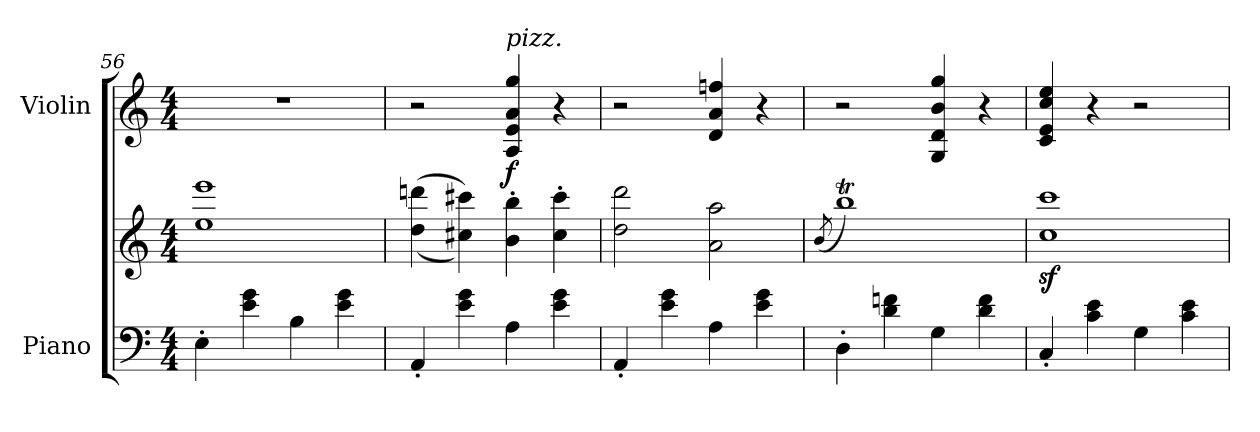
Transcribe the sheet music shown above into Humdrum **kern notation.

**kern	**kern	**kern	**dynam
*part2	*part2	*part1	*part1
*staff3	*staff2	*staff1	*staff1
*I"Piano	*	*I"Violin	*
*I'Pno.	*	*I'Vln.	*
*clefF4	*clefG2	*clefG2	*
*k[]	*k[]	*k[]	*
*M4/4	*M4/4	*M4/4	*
=56	=56	=56	=56
4E'\	1ee 1eee	1r	.
4e\ 4g\	.	.	.
4B\	.	.	.
4e\ 4g\	.	.	.
!!LO:LB:g=z
=57	=57	=57	=57
4AA'/	(>(<4dd\ 4dddn\	2r	.
4e\ 4g\	4cc#X\ 4ccc#X\))	.	.
!	!	!LO:TX:a:i:t=pizz.	!
!	!	!	!LO:DY:b
4A\	4b\' 4bb\'	4A/ 4e/ 4a/ 4gg/	f
4e\ 4g\	4cc#\' 4ccc#\'	4r	.
=58	=58	=58	=58
4AA'/	2dd\ 2ddd\	2r	.
4e\ 4g\	.	.	.
4A\	2a\ 2aa\	4d/ 4a/ 4ffn/	.
4e\ 4g\	.	4r	.
=59	=59	=59	=59
.	(<8qb/	.	.
4D'\	1bbt)	2r	.
4d\ 4fn\	.	.	.
4G\	.	4G/ 4d/ 4b/ 4gg/	.
4d\ 4f\	.	4r	.
=60	=60	=60	=60
4C'/	1ccz< 1cccz<	4c/ 4e/ 4cc/ 4ee/	.
4c\ 4e\	.	4r	.
4G\	.	2r	.
4c\ 4e\	.	.	.
=	=	=	=
*-	*-	*-	*-
